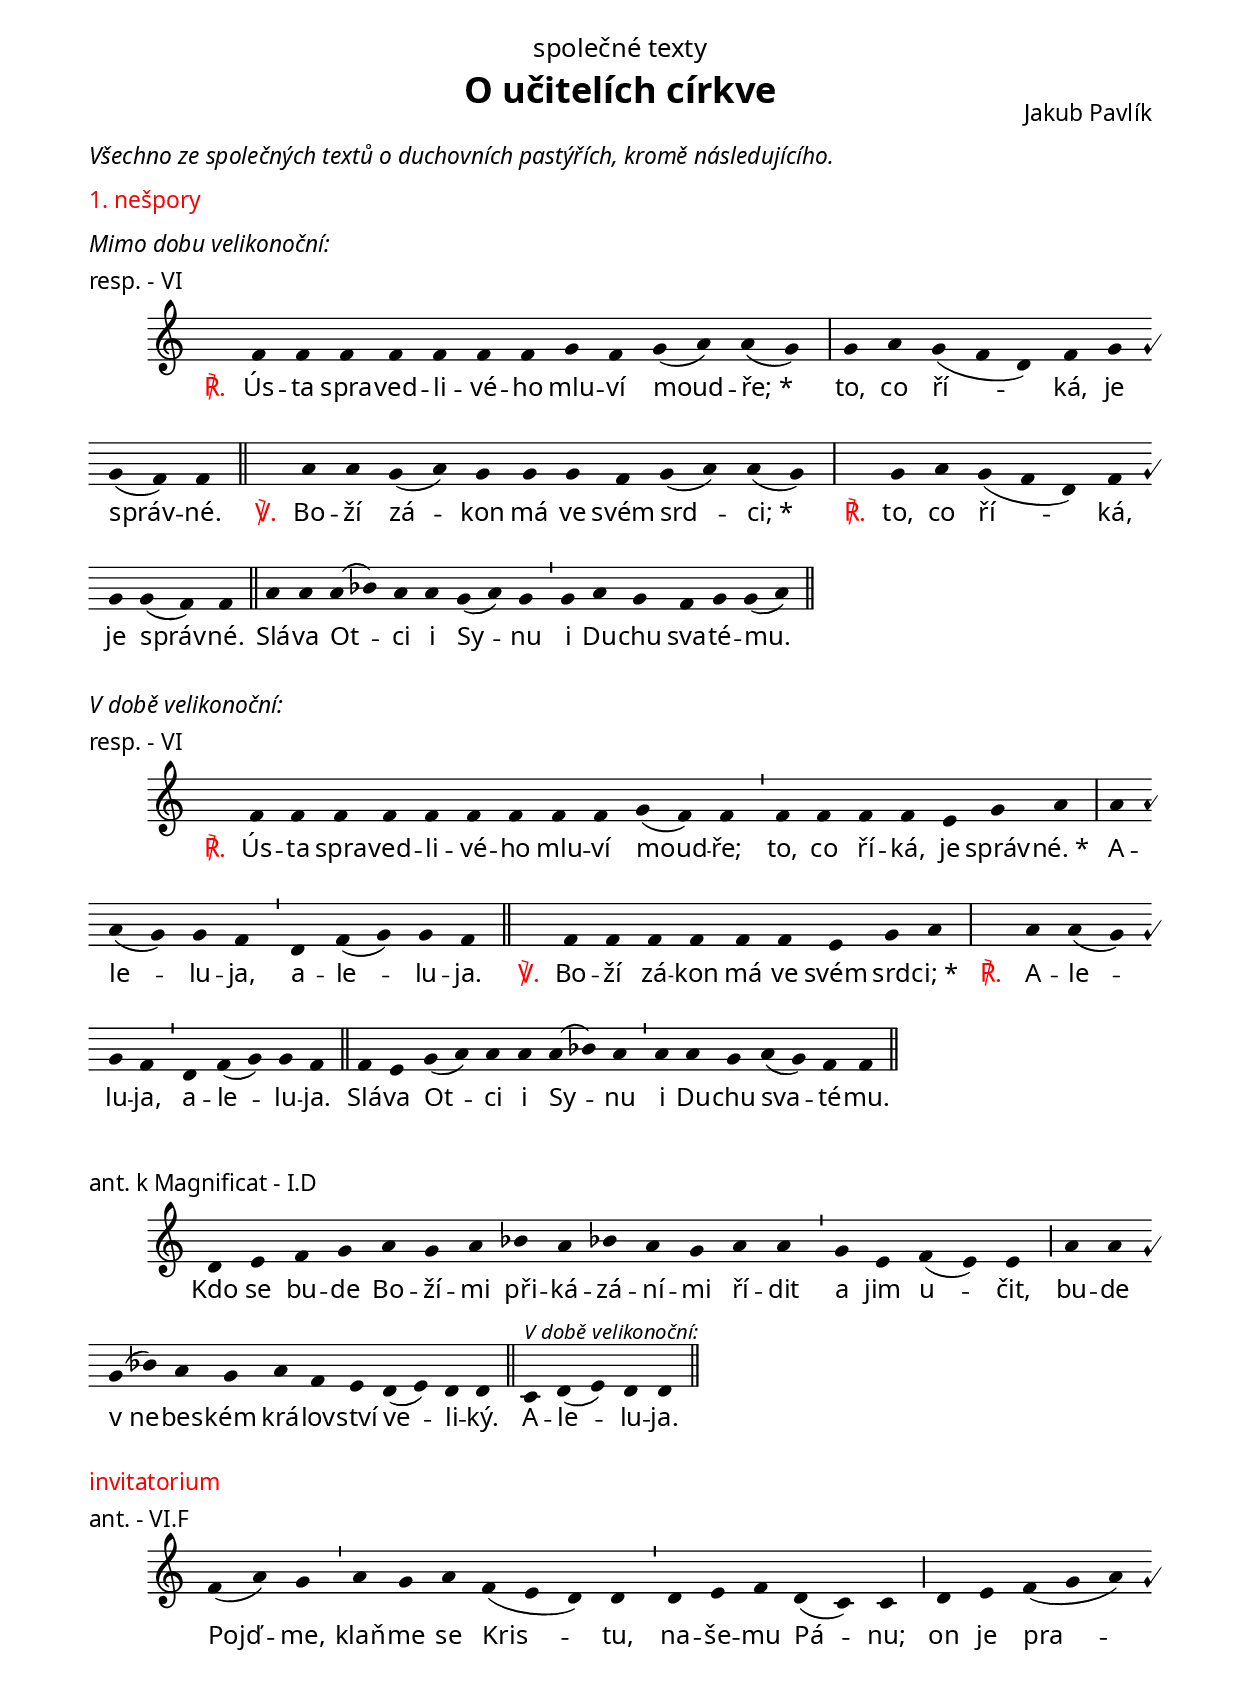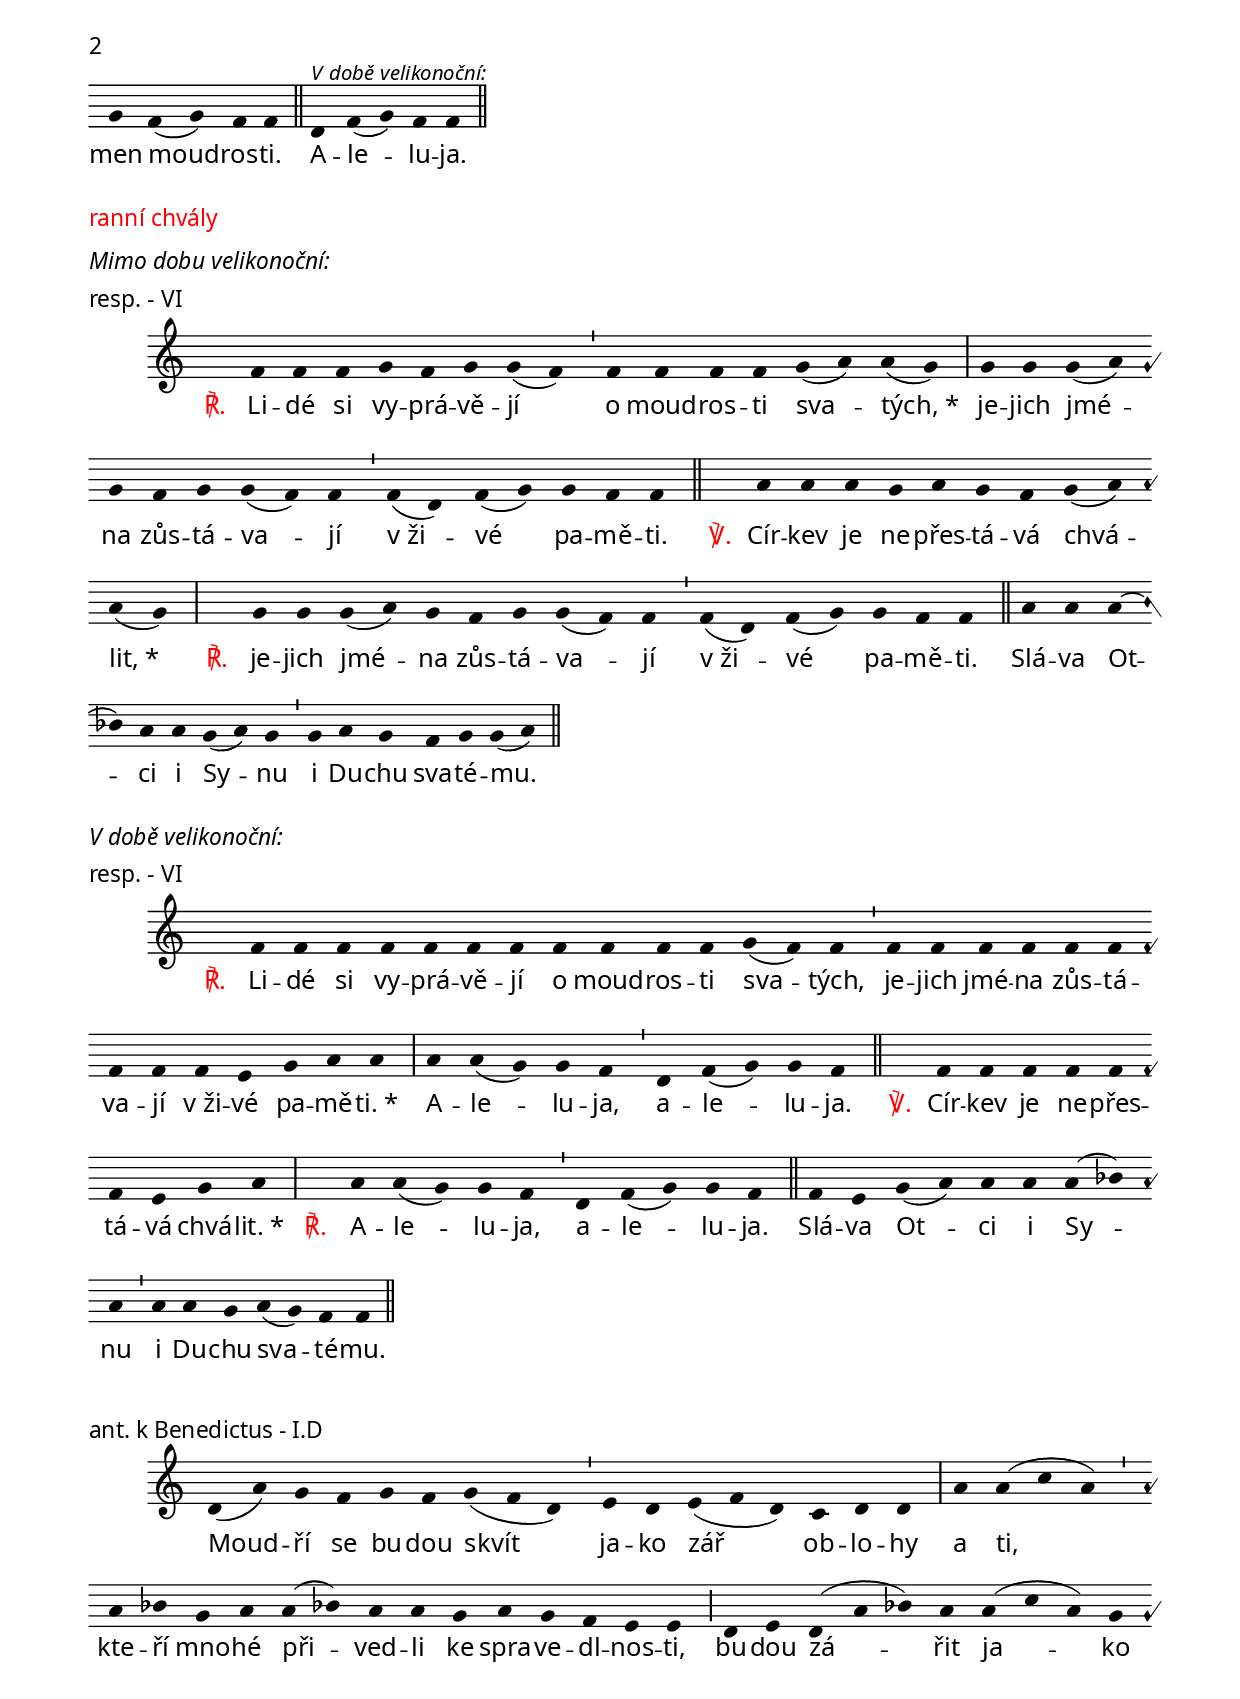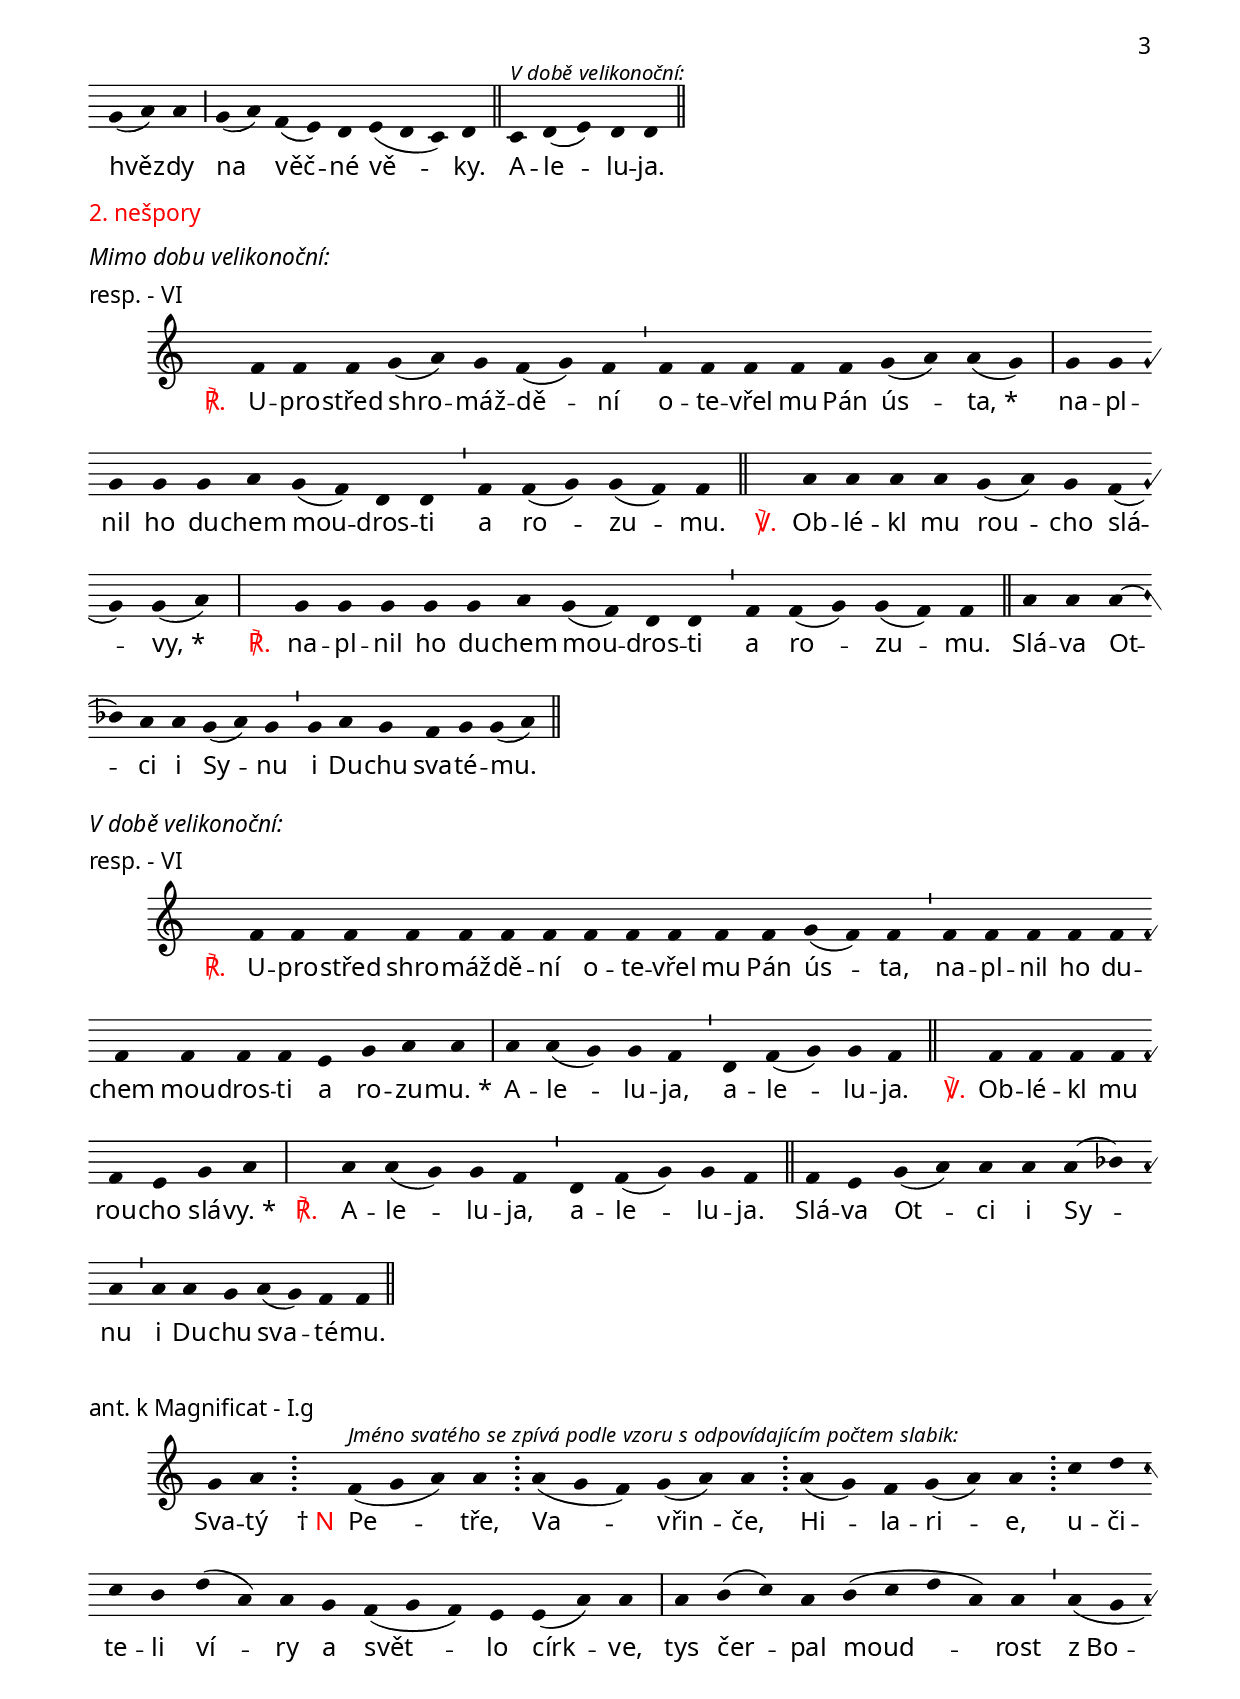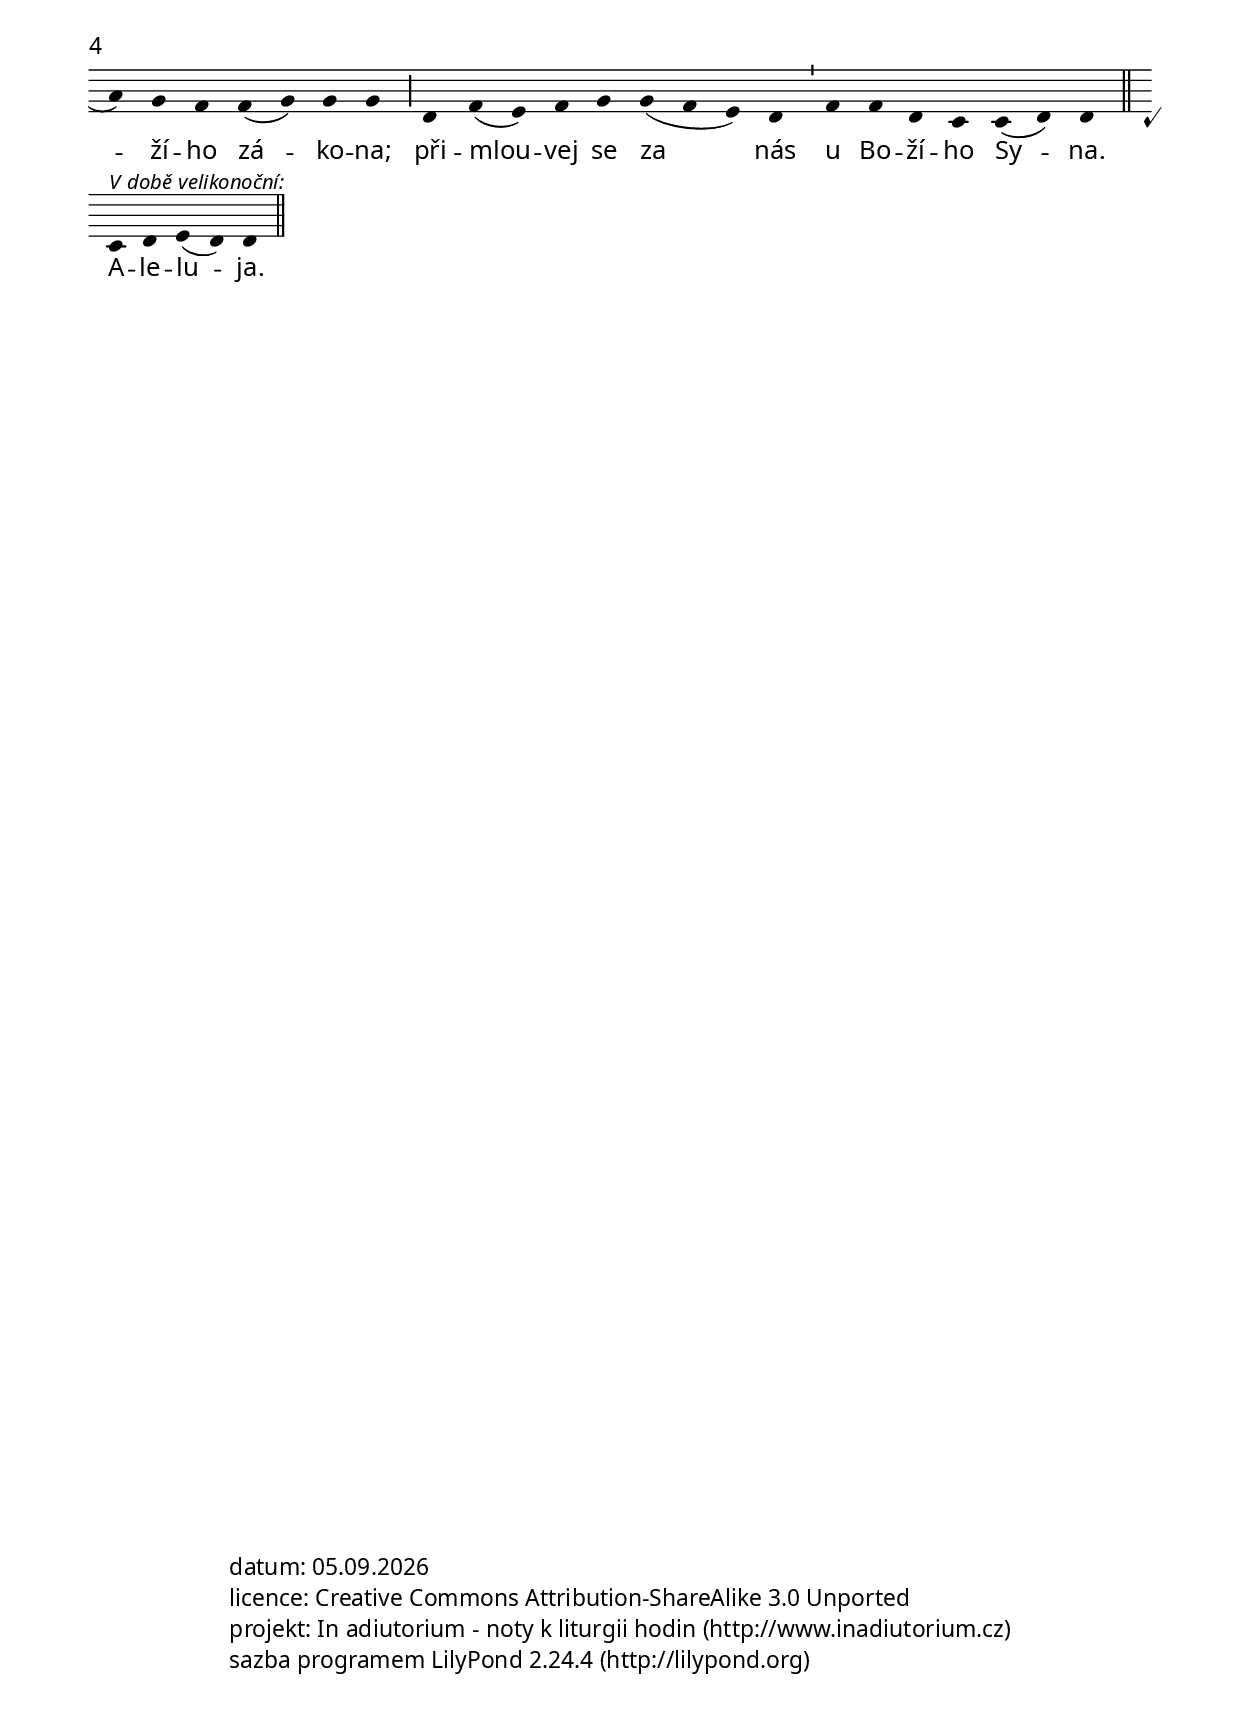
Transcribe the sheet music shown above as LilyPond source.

\version "2.17.24"

\include "../spolecne.ly"
\include "../dilyresponsorii.ly"

\header {
  title = \markup\titleCommune "O učitelích církve"
  composer = "Jakub Pavlík"
}

\markup\justify\italic{
  Všechno ze společných textů o duchovních pastýřích, kromě následujícího.
}

\markup {\nadpisHodinka {"1. nešpory"}}

\markup\italic{Mimo dobu velikonoční:}

\score {
  \relative c' {
    \choralniRezim

    % R
    \neviditelna f
    f4 f f f f f f g f g( a) a( g) \barMax
    g a g( f d) f g g( f) f \barFinalis
    % V
    \neviditelna a
    a a g( a) g g g f g( a) a( g) \barMax
    % R
    \neviditelna a
    g a g( f d) f g g( f) f \barFinalis
    % Slava
    \respVIdoxologie \barFinalis
  }
  \addlyrics {
    \Response Ús -- ta spra -- ved -- li -- vé -- ho mlu -- ví moud -- ře;_*
    to, co ří -- ká, je správ -- né.
    \Verse Bo -- ží zá -- kon má ve svém srd -- ci;_*
    \Response to, co ří -- ká, je správ -- né.
    \textRespDoxologie
  }
  \header {
    quid = "resp."
    modus = "VI"
    id = "1ne-resp"
    piece = \markup {\sestavTitulekResp}
  }
}

\markup\italic{V době velikonoční:}

\score {
  \relative c' {
    \choralniRezim

    % R
    \neviditelna f
    f4 f f f f f f f f g( f) f \barMin
    f f f f e g a \barMax
    \respVIalelujaResponsum \barFinalis
    % V
    \neviditelna f
    f f f f f f e g a \barMax
    % R
    \neviditelna a
    \respVIalelujaResponsum \barFinalis
    % Slava
    \respVIalelujaDoxologie \barFinalis
  }
  \addlyrics {
    \Response Ús -- ta spra -- ved -- li -- vé -- ho mlu -- ví moud -- ře;
    to, co ří -- ká, je správ -- né._* \textRespAleluja
    \Verse Bo -- ží zá -- kon má ve svém srd -- ci;_*
    \Response \textRespAleluja
    \textRespDoxologie
  }
  \header {
    quid = "resp."
    modus = "VI"
    id = "1ne-resp-velik"
    piece = \markup {\sestavTitulekResp}
  }
}

\score {
  \relative c' {
    \choralniRezim
    d e f g a g a bes a bes a g a a \barMin
    g e f( e) e \barMaior
    a a g( bes) a g a f e d( e) d d \barFinalis

    c^\markup\rubrVelikAleluja d( e) d d \barFinalis
  }
  \addlyrics {
    Kdo se bu -- de Bo -- ží -- mi při -- ká -- zá -- ní -- mi ří -- dit
    a jim u -- čit,
    bu -- de v_ne -- bes -- kém krá -- lov -- ství ve -- li -- ký.

    A -- le -- lu -- ja.
  }
  \header {
    quid = "ant. k Magnificat"
    modus = "I"
    differentia = "D"
    psalmus = ""
    id = "1ne-amag"
    piece = \markup {\sestavTitulekBezZalmu}
  }
}

\markup {\nadpisHodinka {"invitatorium"}}

\score {
  \relative c' {
    \choralniRezim
    f4( a) g \barMin a g a f( e d) d \barMin
    d e f d( c) c \barMaior
    d e f( g a) g f( g) f f \barFinalis

    d^\markup\rubrVelikAleluja f( g) f f \barFinalis
  }
  \addlyrics {
    Pojď -- me, klaň -- me se Kris -- tu,
    na -- še -- mu Pá -- nu;
    on je pra -- men moud -- ros -- ti.

    A -- le -- lu -- ja.
  }
  \header {
    quid = "ant."
    modus = "VI"
    differentia = "F"
    psalmus = ""
    id = "invit"
    piece = \markup {\sestavTitulekBezZalmu}
  }
}

\markup {\nadpisHodinka {"ranní chvály"}}

\markup\italic{Mimo dobu velikonoční:}

\score {
  \relative c' {
    \choralniRezim

    % R
    \neviditelna f
    f4 f f g f g g( f) \barMin f f f f g( a) a( g) \barMax
    g g g( a) g f g g( f) f \barMin f( d) f( g) g f f \barFinalis
    % V
    \neviditelna a
    a4 a a g a g f g( a) a( g) \barMax
    % R
    \neviditelna a
    g g g( a) g f g g( f) f \barMin f( d) f( g) g f f \barFinalis
    % Slava
    \respVIdoxologie \barFinalis
  }
  \addlyrics {
    \Response Li -- dé si vy -- prá -- vě -- jí o moud -- ros -- ti sva -- tých,_*
    je -- jich jmé -- na zůs -- tá -- va -- jí v_ži -- vé pa -- mě -- ti.
    \Verse Cír -- kev je ne -- přes -- tá -- vá chvá -- lit,_*
    \Response je -- jich jmé -- na zůs -- tá -- va -- jí v_ži -- vé pa -- mě -- ti.
    \textRespDoxologie
  }
  \header {
    quid = "resp."
    modus = "VI"
    id = "rch-resp"
    piece = \markup {\sestavTitulekResp}
  }
}

\markup\italic{V době velikonoční:}

\score {
  \relative c' {
    \choralniRezim

    % R
    \neviditelna f
    f4 f f f f f f f f f f g( f) f \barMin
    f f f f f f f f f e g a a \barMax
    \respVIalelujaResponsum \barFinalis
    % V
    \neviditelna f
    f f f f f f e g a \barMax
    % R
    \neviditelna a
    \respVIalelujaResponsum \barFinalis
    % Slava
    \respVIalelujaDoxologie \barFinalis
  }
  \addlyrics {
    \Response Li -- dé si vy -- prá -- vě -- jí o moud -- ros -- ti sva -- tých,
    je -- jich jmé -- na zůs -- tá -- va -- jí v_ži -- vé pa -- mě -- ti._* \textRespAleluja
    \Verse Cír -- kev je ne -- přes -- tá -- vá chvá -- lit._*
    \Response \textRespAleluja
    \textRespDoxologie
  }
  \header {
    quid = "resp."
    modus = "VI"
    id = "rch-resp-velik"
    piece = \markup {\sestavTitulekResp}
  }
}

\score {
  \relative c' {
    \choralniRezim
    d4( a') g f g f g( f d) \barMin e d e( f d) c d d \barMax
    a'4 a( c a) \barMin a bes g a a( bes) a a g a g f e e \barMaior
    d e d( a' bes) a a( c a) g g( a) a \barMaior
    g( a) f( e) d e( d c) d \barFinalis

    c^\markup\rubrVelikAleluja d( e) d d \barFinalis
  }
  \addlyrics {
    Moud -- ří se bu -- dou skvít ja -- ko zář ob -- lo -- hy
    a ti, kte -- ří mno -- hé při -- ved -- li ke spra -- ve -- dl -- nos -- ti,
    bu -- dou zá -- řit ja -- ko hvěz -- dy
    na věč -- né vě -- ky.

    A -- le -- lu -- ja.
  }
  \header {
    quid = "ant. k Benedictus"
    modus = "I"
    differentia = "D"
    psalmus = ""
    id = "rch-aben"
    piece = \markup {\sestavTitulekBezZalmu}
  }
}

\markup {\nadpisHodinka {"2. nešpory"}}

\markup\italic{Mimo dobu velikonoční:}

\score {
  \relative c' {
    \choralniRezim

    % R
    \neviditelna f
    f4 f f g( a) g f( g) f \barMin
    f f f f f g( a) a( g) \barMax
    g g g g g a g( f) d d \barMin f f( g) g( f) f \barFinalis
    % V
    \neviditelna a
    a4 a a a g( a) g f( g) g( a) \barMax
    % R
    \neviditelna a
    g g g g g a g( f) d d \barMin f f( g) g( f) f \barFinalis
    % Slava
    \respVIdoxologie \barFinalis
  }
  \addlyrics {
    \Response U -- pro -- střed shro -- máž -- dě -- ní
    o -- te -- vřel mu Pán ús -- ta,_*
    na -- pl -- nil ho du -- chem mou -- dros -- ti a ro -- zu -- mu.
    \Verse Ob -- lé -- kl mu rou -- cho slá -- vy,_*
    \Response na -- pl -- nil ho du -- chem mou -- dros -- ti a ro -- zu -- mu.
    \textRespDoxologie
  }
  \header {
    quid = "resp."
    modus = "VI"
    id = "2ne-resp"
    piece = \markup {\sestavTitulekResp}
  }
}

\markup\italic{V době velikonoční:}

\score {
  \relative c' {
    \choralniRezim

    % R
    \neviditelna f
    f4 f f f f f f f f f f f g( f) f \barMin
    f f f f f f f f f e g a a \barMax
    \respVIalelujaResponsum \barFinalis
    % V
    \neviditelna f
    f4 f f f f e g a \barMax
    % R
    \neviditelna a
    \respVIalelujaResponsum \barFinalis
    % Slava
    \respVIalelujaDoxologie \barFinalis
  }
  \addlyrics {
    \Response U -- pro -- střed shro -- máž -- dě -- ní
    o -- te -- vřel mu Pán ús -- ta,
    na -- pl -- nil ho du -- chem mou -- dros -- ti a ro -- zu -- mu._* \textRespAleluja
    \Verse Ob -- lé -- kl mu rou -- cho slá -- vy._*
    \Response \textRespAleluja
    \textRespDoxologie
  }
  \header {
    quid = "resp."
    modus = "VI"
    id = "2ne-resp-velik"
    piece = \markup {\sestavTitulekResp}
  }
}

\score {
  \relative c'' {
    \choralniRezim
    g4 a \bar ";" \neviditelna a

    f4(^\markup\small\italic{Jméno svatého se zpívá podle vzoru s odpovídajícím počtem slabik:} g a) a \bar ";"
    a4( g f) g( a) a \bar ";"
    a4( g) f g( a) a \bar ";"

    c4 d c b d( a) a g f( g f) e e( a) a \barMax
    a b( c) a b( c d a) a \barMin a( g a) g f f( g) g g \barMaior
    d f( e) f g g( f e) d \barMin f f d c c( d) d \barFinalis

    c^\markup\rubrVelikAleluja d e( d) d \barFinalis
  }
  \addlyrics {
    Sva -- tý \markup{\Dagger \Nomen}

    Pe -- tře, % Damiani / Chrysolog / Kanisius
    Va -- vřin -- če, % z Brindisi
    Hi -- la -- ri -- e,

    u -- či -- te -- li ví -- ry a svět -- lo círk -- ve,
    tys čer -- pal moud -- rost z_Bo -- ží -- ho zá -- ko -- na;
    při -- mlou -- vej se za nás u Bo -- ží -- ho Sy -- na.

    A -- le -- lu -- ja.
  }
  \header {
    quid = "ant. k Magnificat"
    modus = "I"
    differentia = "g"
    psalmus = ""
    id = "2ne-amag"
    piece = \markup {\sestavTitulekBezZalmu}
  }
}